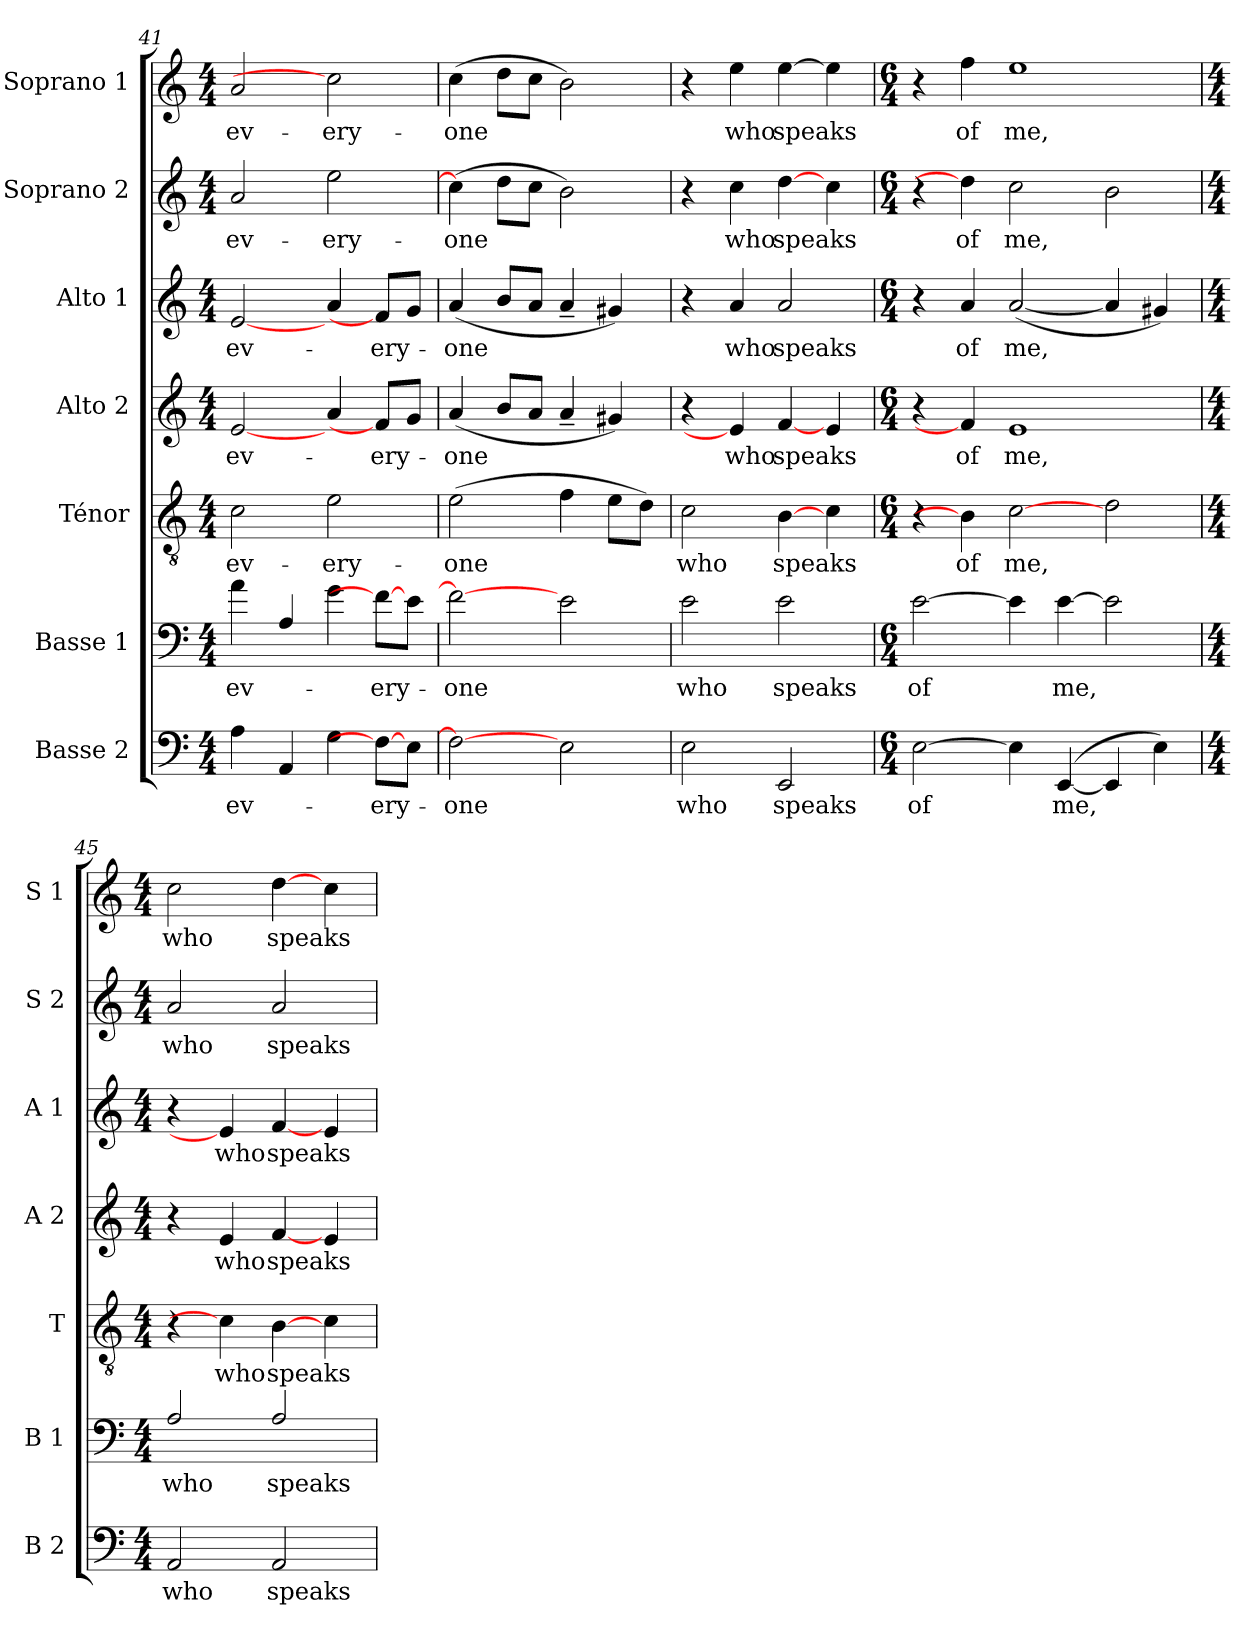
**kern	**text	**kern	**text	**kern	**text	**kern	**text	**kern	**text	**kern	**text	**kern	**text
*part7	*part7	*part6	*part6	*part5	*part5	*part4	*part4	*part3	*part3	*part2	*part2	*part1	*part1
*staff7	*staff7	*staff6	*staff6	*staff5	*staff5	*staff4	*staff4	*staff3	*staff3	*staff2	*staff2	*staff1	*staff1
*I"Basse 2	*	*I"Basse 1	*	*I"Ténor	*	*I"Alto 2	*	*I"Alto 1	*	*I"Soprano 2	*	*I"Soprano 1	*
*I'B 2	*	*I'B 1	*	*I'T	*	*I'A 2	*	*I'A 1	*	*I'S 2	*	*I'S 1	*
*clefF4	*	*clefF4	*	*clefGv2	*	*clefG2	*	*clefG2	*	*clefG2	*	*clefG2	*
*	*	*ITrd12c21	*	*	*	*	*	*	*	*	*	*	*
*k[]	*	*k[]	*	*k[]	*	*k[]	*	*k[]	*	*k[]	*	*k[]	*
*M4/4	*	*M4/4	*	*M4/4	*	*M4/4	*	*M4/4	*	*M4/4	*	*M4/4	*
=41	=41	=41	=41	=41	=41	=41	=41	=41	=41	=41	=41	=41	=41
!	!LO:LY:b	!	!LO:LY:b	!	!LO:LY:b	!	!LO:LY:b	!	!LO:LY:b	!	!LO:LY:b	!	!LO:LY:b
4A\	ev-	4A\	ev-	2c\	ev-	[2e/	ev-	[2e/	ev-	2a/	ev-	2a/	ev-
4AA/	.	4AA/	.	.	.	.	.	.	.	.	.	.	.
!	!	!	!	!	!LO:LY:b	!	!	!	!	!	!LO:LY:b	!	!LO:LY:b
4G\	.	4G\	.	2e\	-ery-	4a/	.	4a/	.	2ee\	-ery-	2cc\]	-ery-
!	!LO:LY:b	!	!LO:LY:b	!	!	!	!LO:LY:b	!	!LO:LY:b	!	!	!	!
8F\L_	-ery-	8F\L_	-ery-	.	.	8f/L]	-ery-	8f/L]	-ery-	.	.	.	.
8E\J	.	8E\J	.	.	.	8g/J	.	8g/J	.	.	.	.	.
=42	=42	=42	=42	=42	=42	=42	=42	=42	=42	=42	=42	=42	=42
!	!LO:LY:b	!	!LO:LY:b	!	!LO:LY:b	!	!LO:LY:b	!	!LO:LY:b	!	!LO:LY:b	!	!LO:LY:b
2F\_	-one	2F\_	-one	(>2e\	-one	(>4a/	-one	(>4a/	-one	(>4cc\]	-one	(>4cc\	-one
.	.	.	.	.	.	8b/L	.	8b/L	.	8dd\L	.	8dd\L	.
.	.	.	.	.	.	8a/J	.	8a/J	.	8cc\J	.	8cc\J	.
2E\	.	2E\	.	4f\	.	4a~/	.	4a~/	.	2b\)	.	2b\)	.
.	.	.	.	8e\L	.	4g#X/)	.	4g#X/)	.	.	.	.	.
.	.	.	.	8d\J)	.	.	.	.	.	.	.	.	.
!!LO:PB:g=z
=43	=43	=43	=43	=43	=43	=43	=43	=43	=43	=43	=43	=43	=43
!	!LO:LY:b	!	!LO:LY:b	!	!LO:LY:b	!	!	!	!	!	!	!	!
2E\	who	2E\	who	2c\	who	4r	.	4r	.	4r	.	4r	.
!	!	!	!	!	!	!	!LO:LY:b	!	!LO:LY:b	!	!LO:LY:b	!	!LO:LY:b
.	.	.	.	.	.	4e/]	who	4a/	who	4cc\	who	4ee\	who
!	!LO:LY:b	!	!LO:LY:b	!	!LO:LY:b	!	!LO:LY:b	!	!LO:LY:b	!	!LO:LY:b	!	!LO:LY:b
2EE/	speaks	2E\	speaks	[4B\	speaks	[4f/	speaks	2a/	speaks	[4dd\	speaks	[4ee\	speaks
.	.	.	.	4c\	.	4e/	.	.	.	4cc\	.	4ee\]	.
=44	=44	=44	=44	=44	=44	=44	=44	=44	=44	=44	=44	=44	=44
*M6/4	*	*M6/4	*	*M6/4	*	*M6/4	*	*M6/4	*	*M6/4	*	*M6/4	*
!	!LO:LY:b	!	!LO:LY:b	!	!	!	!	!	!	!	!	!	!
[2E\	of	[2E\	of	4r	.	4r	.	4r	.	4r	.	4r	.
!	!	!	!	!	!LO:LY:b	!	!LO:LY:b	!	!LO:LY:b	!	!LO:LY:b	!	!LO:LY:b
.	.	.	.	4B\]	of	4f/]	of	4a/	of	4dd\]	of	4ff\	of
!	!	!	!	!	!LO:LY:b	!	!LO:LY:b	!	!LO:LY:b	!	!LO:LY:b	!	!LO:LY:b
4E\]	.	4E\]	.	[2c\	me,	1e	me,	(>[2a/	me,	2cc\	me,	1ee	me,
!	!LO:LY:b	!	!LO:LY:b	!	!	!	!	!	!	!	!	!	!
(>[4EE/	me,	[4E\	me,	.	.	.	.	.	.	.	.	.	.
4EE/]	.	2E\]	.	2d\	.	.	.	4a/]	.	2b\	.	.	.
4E\)	.	.	.	.	.	.	.	4g#X/)	.	.	.	.	.
=45	=45	=45	=45	=45	=45	=45	=45	=45	=45	=45	=45	=45	=45
*M4/4	*	*M4/4	*	*M4/4	*	*M4/4	*	*M4/4	*	*M4/4	*	*M4/4	*
!	!LO:LY:b	!	!LO:LY:b	!	!	!	!	!	!	!	!LO:LY:b	!	!LO:LY:b
2AA/	who	2AA/	who	4r	.	4r	.	4r	.	2a/	who	2cc\	who
!	!	!	!	!	!LO:LY:b	!	!LO:LY:b	!	!LO:LY:b	!	!	!	!
.	.	.	.	4c\]	who	4e/	who	4e/]	who	.	.	.	.
!	!LO:LY:b	!	!LO:LY:b	!	!LO:LY:b	!	!LO:LY:b	!	!LO:LY:b	!	!LO:LY:b	!	!LO:LY:b
2AA/	speaks	2AA/	speaks	[4B\	speaks	[4f/	speaks	[4f/	speaks	2a/	speaks	[4dd\	speaks
.	.	.	.	4c\	.	4e/	.	4e/	.	.	.	4cc\	.
=	=	=	=	=	=	=	=	=	=	=	=	=	=
*-	*-	*-	*-	*-	*-	*-	*-	*-	*-	*-	*-	*-	*-
